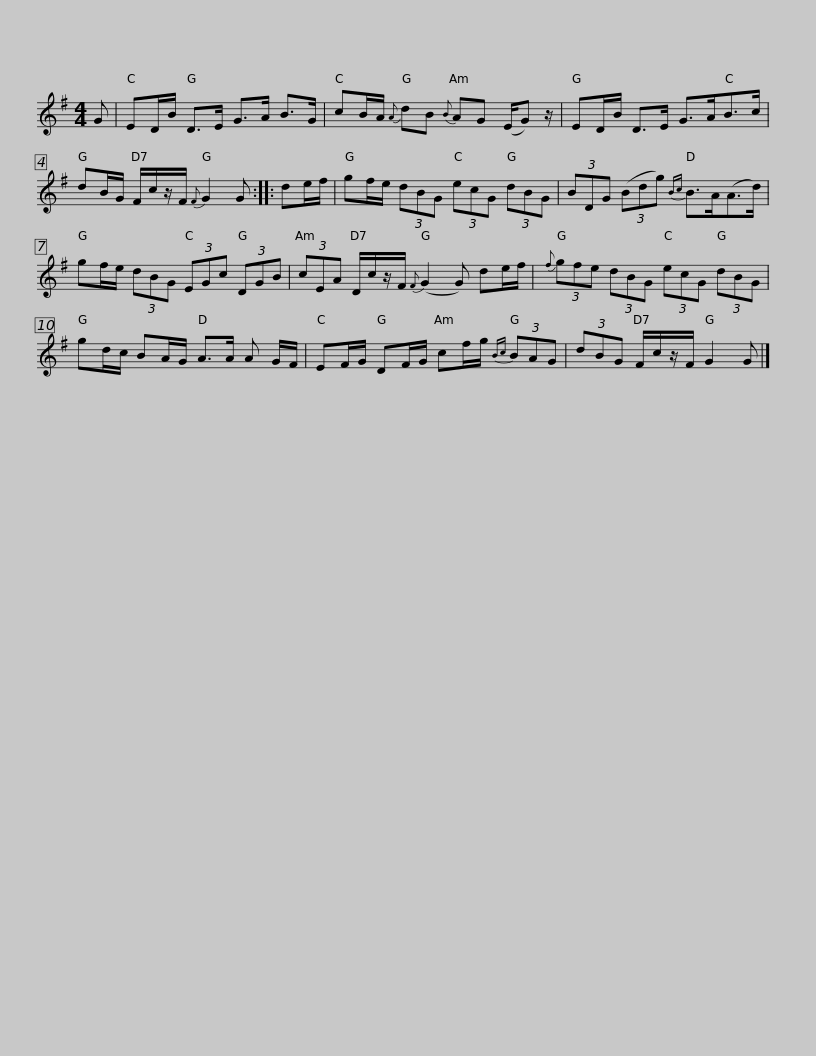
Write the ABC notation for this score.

X:1
L:1/8
M:4/4
I:linebreak $
K:G
V:1 treble
V:1
 G | ED/B/ D>E G>A B>G | cB/A/{A} dB{B} AG (E/G) z/ | ED/B/ D>E G>AB>c |$ dB/G/ F/c/z/F/{F} G2 G :: %5
 de/f/ | gf/e/ (3dBG (3ecG (3dBG | (3BDG (3(Bdg){Bc} B>A(A>d) |$ gf/e/ (3dBG (3EGc (3DGB | (3cEA D/c/z/F/{F} (G2 G) de/f/ | %10
{f} (3gfe (3dBG (3ecG (3dBG |$ gd/c/ BA/G/ A>A A G/F/ | EF/G/ DF/G/ cf/g/{Bc} (3BAG | (3dBG F/c/z/F/ G2 G |] %14
